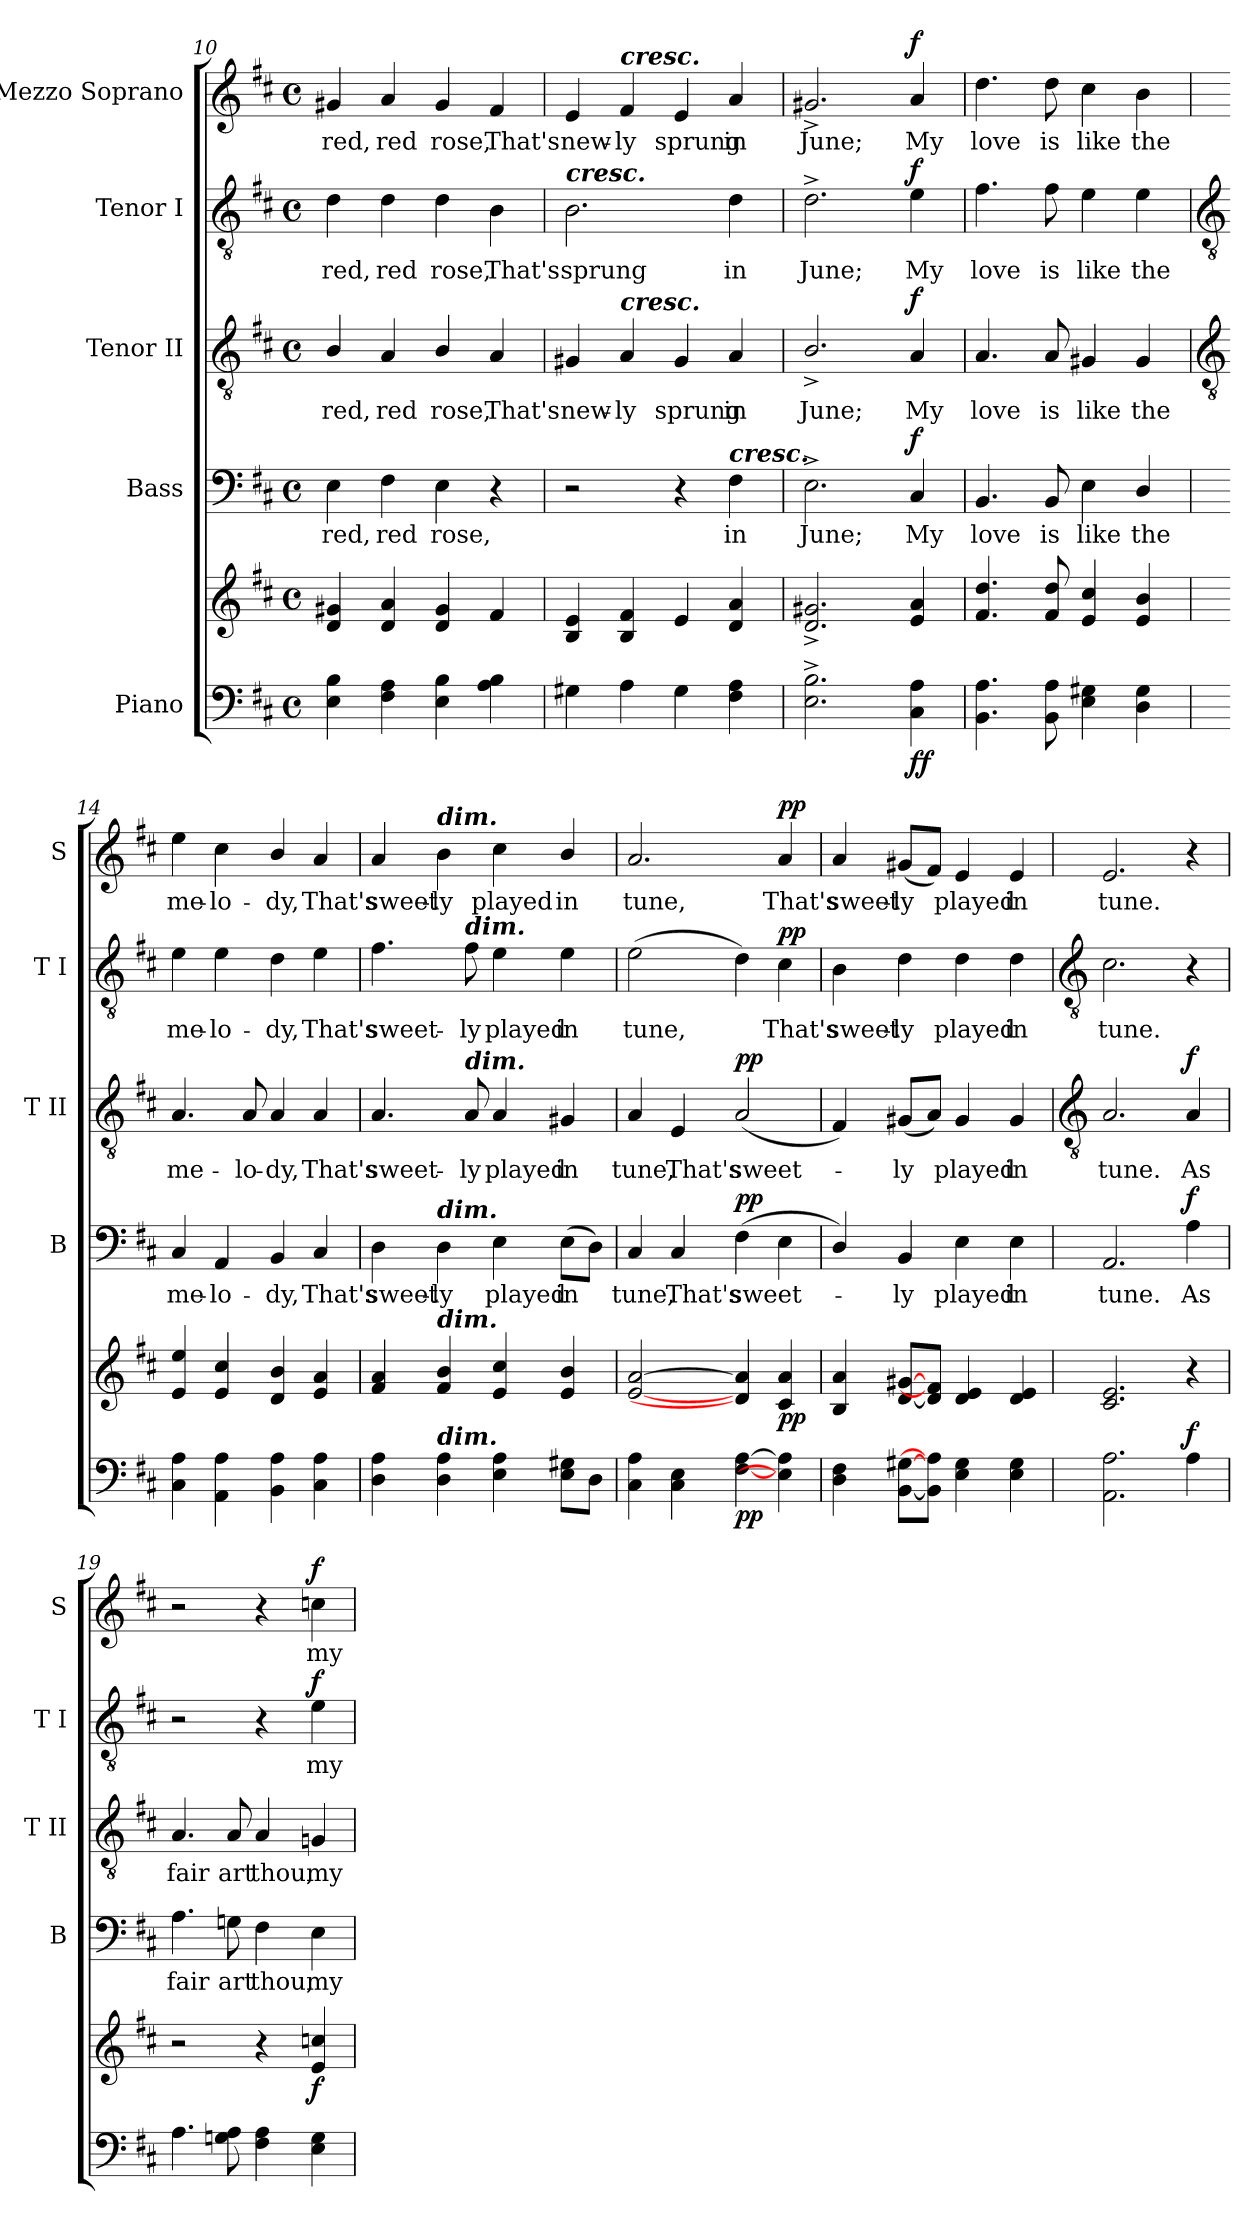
**kern	**kern	**dynam	**kern	**text	**dynam	**kern	**text	**dynam	**kern	**text	**dynam	**kern	**text	**dynam
*part5	*part5	*part5	*part4	*part4	*part4	*part3	*part3	*part3	*part2	*part2	*part2	*part1	*part1	*part1
*staff6	*staff5	*staff5/6	*staff4	*staff4	*staff4	*staff3	*staff3	*staff3	*staff2	*staff2	*staff2	*staff1	*staff1	*staff1
*I"Piano	*	*	*I"Bass	*	*	*I"Tenor II	*	*	*I"Tenor I	*	*	*I"Mezzo Soprano	*	*
*	*	*	*I'B	*	*	*I'T II	*	*	*I'T I	*	*	*I'S	*	*
*clefF4	*clefG2	*	*clefF4	*	*	*clefGv2	*	*	*clefGv2	*	*	*clefG2	*	*
*k[f#c#]	*k[f#c#]	*	*k[f#c#]	*	*	*k[f#c#]	*	*	*k[f#c#]	*	*	*k[f#c#]	*	*
*D:	*D:	*	*D:	*	*	*D:	*	*	*D:	*	*	*D:	*	*
*M4/4	*M4/4	*	*M4/4	*	*	*M4/4	*	*	*M4/4	*	*	*M4/4	*	*
*met(c)	*met(c)	*	*met(c)	*	*	*met(c)	*	*	*met(c)	*	*	*met(c)	*	*
=10	=10	=10	=10	=10	=10	=10	=10	=10	=10	=10	=10	=10	=10	=10
!	!	!	!	!LO:LY:b	!	!	!LO:LY:b	!	!	!LO:LY:b	!	!	!LO:LY:b	!
4E 4B	4d 4g#X	.	4E	red,	.	4B/	red,	.	4d	red,	.	4g#X	red,	.
!	!	!	!	!LO:LY:b	!	!	!LO:LY:b	!	!	!LO:LY:b	!	!	!LO:LY:b	!
4F# 4A	4d/ 4a/	.	4F#	red	.	4A	red	.	4d	red	.	4a/	red	.
!	!	!	!	!LO:LY:b	!	!	!LO:LY:b	!	!	!LO:LY:b	!	!	!LO:LY:b	!
4E 4B	4d 4g#	.	4E	rose,	.	4B/	rose,	.	4d	rose,	.	4g#	rose,	.
!	!	!	!	!	!	!	!LO:LY:b	!	!	!LO:LY:b	!	!	!LO:LY:b	!
4A 4B	4f#	.	4r	.	.	4A/	That's	.	4B	That's	.	4f#	That's	.
=11	=11	=11	=11	=11	=11	=11	=11	=11	=11	=11	=11	=11	=11	=11
!	!	!	!	!	!	!	!	!	!LO:TX:a:Bi:t=cresc.	!	!	!	!	!
!	!	!	!	!	!	!	!LO:LY:b	!	!	!LO:LY:b	!	!	!LO:LY:b	!
4G#X	4B 4e	.	2r	.	.	4G#X	new-	.	2.B	sprung	.	4e	new-	.
!	!	!	!	!	!	!	!	!	!	!	!	!LO:TX:a:Bi:t=cresc.	!	!
!	!	!	!	!	!	!LO:TX:a:Bi:t=cresc.	!	!	!	!	!	!	!	!
!	!	!	!	!	!	!	!LO:LY:b	!	!	!	!	!	!LO:LY:b	!
4A	4B 4f#	.	.	.	.	4A/	-ly	.	.	.	.	4f#	-ly	.
!	!	!	!	!	!	!	!LO:LY:b	!	!	!	!	!	!LO:LY:b	!
4G#	4e	.	4r	.	.	4G#	sprung	.	.	.	.	4e	sprung	.
!	!	!	!LO:TX:a:Bi:t=cresc.	!	!	!	!	!	!	!	!	!	!	!
!	!	!	!	!LO:LY:b	!	!	!LO:LY:b	!	!	!LO:LY:b	!	!	!LO:LY:b	!
4F# 4A	4d/ 4a/	.	4F#	in	.	4A	in	.	4d	in	.	4a/	in	.
=12	=12	=12	=12	=12	=12	=12	=12	=12	=12	=12	=12	=12	=12	=12
!	!	!	!	!LO:LY:b	!	!	!LO:LY:b	!	!	!LO:LY:b	!	!	!LO:LY:b	!
2.E^ 2.B^	2.d^ 2.g#X^	.	2.E^	June;	.	2.B^/	June;	.	2.d^	June;	.	2.g#X^	June;	.
!	!	!LO:DY:b=2	!	!LO:LY:b	!	!	!LO:LY:b	!	!	!LO:LY:b	!	!	!LO:LY:b	!
!	!	!LO:DY:n=1:b	!	!	!LO:DY:b	!	!	!LO:DY:b	!	!	!LO:DY:b	!	!	!LO:DY:b
4C#\ 4A\	4e 4a	f f	4C#/	My	f	4A/	My	f	4e	My	f	4a	My	f
=13	=13	=13	=13	=13	=13	=13	=13	=13	=13	=13	=13	=13	=13	=13
!	!	!	!	!LO:LY:b	!	!	!LO:LY:b	!	!	!LO:LY:b	!	!	!LO:LY:b	!
4.BB 4.A	4.f# 4.dd	.	4.BB	love	.	4.A/	love	.	4.f#	love	.	4.dd	love	.
!	!	!	!	!LO:LY:b	!	!	!LO:LY:b	!	!	!LO:LY:b	!	!	!LO:LY:b	!
8BB 8A	8f# 8dd	.	8BB	is	.	8A/	is	.	8f#	is	.	8dd	is	.
!	!	!	!	!LO:LY:b	!	!	!LO:LY:b	!	!	!LO:LY:b	!	!	!LO:LY:b	!
4E 4G#X	4e 4cc#	.	4E	like	.	4G#X	like	.	4e	like	.	4cc#	like	.
!	!	!	!	!LO:LY:b	!	!	!LO:LY:b	!	!	!LO:LY:b	!	!	!LO:LY:b	!
4D 4G#	4e 4b	.	4D/	the	.	4G#	the	.	4e	the	.	4b	the	.
!!LO:LB:g=z
=14	=14	=14	=14	=14	=14	=14	=14	=14	=14	=14	=14	=14	=14	=14
*	*	*	*	*	*	*clefGv2	*	*	*clefGv2	*	*	*	*	*
!	!	!	!	!LO:LY:b	!	!	!LO:LY:b	!	!	!LO:LY:b	!	!	!LO:LY:b	!
4C#\ 4A\	4e 4ee	.	4C#/	me-	.	4.A/	me-	.	4e	me-	.	4ee	me-	.
!	!	!	!	!LO:LY:b	!	!	!	!	!	!LO:LY:b	!	!	!LO:LY:b	!
4AA 4A	4e 4cc#	.	4AA	-lo-	.	.	.	.	4e	-lo-	.	4cc#	-lo-	.
!	!	!	!	!	!	!	!LO:LY:b	!	!	!	!	!	!	!
.	.	.	.	.	.	8A/	-lo-	.	.	.	.	.	.	.
!	!	!	!	!LO:LY:b	!	!	!LO:LY:b	!	!	!LO:LY:b	!	!	!LO:LY:b	!
4BB 4A	4d 4b	.	4BB	-dy,	.	4A/	-dy,	.	4d	-dy,	.	4b/	-dy,	.
!	!	!	!	!LO:LY:b	!	!	!LO:LY:b	!	!	!LO:LY:b	!	!	!LO:LY:b	!
4C# 4A	4e 4a	.	4C#	That's	.	4A/	That's	.	4e	That's	.	4a	That's	.
=15	=15	=15	=15	=15	=15	=15	=15	=15	=15	=15	=15	=15	=15	=15
!	!	!	!	!LO:LY:b	!	!	!LO:LY:b	!	!	!LO:LY:b	!	!	!LO:LY:b	!
4D 4A	4f# 4a	.	4D	sweet-	.	4.A/	sweet-	.	4.f#	sweet-	.	4a	sweet-	.
!	!	!	!	!	!	!	!	!	!	!	!	!LO:TX:a:Bi:t=dim.	!	!
!	!	!	!LO:TX:a:Bi:t=dim.	!	!	!	!	!	!	!	!	!	!	!
!	!LO:TX:a:Bi:t=dim.	!	!	!	!	!	!	!	!	!	!	!	!	!
!LO:TX:a:Bi:t=dim.	!	!	!	!	!	!	!	!	!	!	!	!	!	!
!	!	!	!	!LO:LY:b	!	!	!	!	!	!	!	!	!LO:LY:b	!
4D 4A	4f# 4b	.	4D	-ly	.	.	.	.	.	.	.	4b	-ly	.
!	!	!	!	!	!	!	!	!	!LO:TX:a:Bi:t=dim.	!	!	!	!	!
!	!	!	!	!	!	!LO:TX:a:Bi:t=dim.	!	!	!	!	!	!	!	!
!	!	!	!	!	!	!	!LO:LY:b	!	!	!LO:LY:b	!	!	!	!
.	.	.	.	.	.	8A/	-ly	.	8f#	-ly	.	.	.	.
!	!	!	!	!LO:LY:b	!	!	!LO:LY:b	!	!	!LO:LY:b	!	!	!LO:LY:b	!
4E 4A	4e 4cc#	.	4E	played	.	4A/	played	.	4e	played	.	4cc#	played	.
!	!	!	!	!LO:LY:b	!	!	!LO:LY:b	!	!	!LO:LY:b	!	!	!LO:LY:b	!
8E 8G#XL	4e 4b	.	(>8EL	in	.	4G#X	in	.	4e	in	.	4b/	in	.
8DJ	.	.	8DJ)	.	.	.	.	.	.	.	.	.	.	.
=16	=16	=16	=16	=16	=16	=16	=16	=16	=16	=16	=16	=16	=16	=16
!	!	!	!	!LO:LY:b	!	!	!LO:LY:b	!	!	!LO:LY:b	!	!	!LO:LY:b	!
4C# 4A	[2e/ [2a/	.	4C#	tune,	.	4A/	tune,	.	(>2e	tune,	.	2.a/	tune,	.
!	!	!	!	!LO:LY:b	!	!	!LO:LY:b	!	!	!	!	!	!	!
4C# 4E	.	.	4C#	That's	.	4E	That's	.	.	.	.	.	.	.
!	!	!LO:DY:b=2	!	!LO:LY:b	!LO:DY:b	!	!LO:LY:b	!LO:DY:b	!	!	!	!	!	!
[4F# [4A	4d] 4a]	pp	(>4F#	sweet-	pp	(<2A/	sweet-	pp	4d)	.	.	.	.	.
!	!	!LO:DY:b	!	!	!	!	!	!	!	!LO:LY:b	!LO:DY:b	!	!LO:LY:b	!LO:DY:b
4E] 4A]	4c#/ 4a/	pp	4E	.	.	.	.	.	4c#	That's	pp	4a/	That's	pp
=17	=17	=17	=17	=17	=17	=17	=17	=17	=17	=17	=17	=17	=17	=17
!	!	!	!	!	!	!	!	!	!	!LO:LY:b	!	!	!LO:LY:b	!
4D 4F#	4B/ 4a/	.	4D/)	.	.	4F#)	.	.	4B	sweet-	.	4a/	sweet-	.
!	!	!	!	!LO:LY:b	!	!	!LO:LY:b	!	!	!LO:LY:b	!	!	!LO:LY:b	!
[8BB [8G#XL	[8d [8g#XL	.	4BB	ly	.	(<8G#XL	ly	.	4d	-ly	.	(<8g#XL	-ly	.
8BB] 8A]J	8d] 8f#]J	.	.	.	.	8AJ)	.	.	.	.	.	8f#J)	.	.
!	!	!	!	!LO:LY:b	!	!	!LO:LY:b	!	!	!LO:LY:b	!	!	!LO:LY:b	!
4E 4G#	4d 4e	.	4E	played	.	4G#	played	.	4d	played	.	4e	played	.
!	!	!	!	!LO:LY:b	!	!	!LO:LY:b	!	!	!LO:LY:b	!	!	!LO:LY:b	!
4E 4G#	4d 4e	.	4E	in	.	4G#	in	.	4d	in	.	4e	in	.
!!LO:LB:g=z
=18	=18	=18	=18	=18	=18	=18	=18	=18	=18	=18	=18	=18	=18	=18
*	*	*	*	*	*	*clefGv2	*	*	*clefGv2	*	*	*	*	*
!	!	!	!	!LO:LY:b	!	!	!LO:LY:b	!	!	!LO:LY:b	!	!	!LO:LY:b	!
2.AA 2.A	2.c# 2.e	.	2.AA	tune.	.	2.A/	tune.	.	2.c#	tune.	.	2.e	tune.	.
!	!	!LO:DY:a=2	!	!LO:LY:b	!LO:DY:b	!	!LO:LY:b	!LO:DY:b	!	!	!	!	!	!
4A	4r	f	4A	As	f	4A/	As	f	4r	.	.	4r	.	.
=19	=19	=19	=19	=19	=19	=19	=19	=19	=19	=19	=19	=19	=19	=19
!	!	!	!	!LO:LY:b	!	!	!LO:LY:b	!	!	!	!	!	!	!
4.A	2r	.	4.A	fair	.	4.A/	fair	.	2r	.	.	2r	.	.
!	!	!	!	!LO:LY:b	!	!	!LO:LY:b	!	!	!	!	!	!	!
8Gn 8A	.	.	8Gn	art	.	8A/	art	.	.	.	.	.	.	.
!	!	!	!	!LO:LY:b	!	!	!LO:LY:b	!	!	!	!	!	!	!
4F# 4A	4r	.	4F#	thou,	.	4A/	thou,	.	4r	.	.	4r	.	.
!	!	!LO:DY:b	!	!LO:LY:b	!	!	!LO:LY:b	!	!	!LO:LY:b	!LO:DY:b	!	!LO:LY:b	!LO:DY:b
4E 4G	4e 4ccn	f	4E	my	.	4Gn	my	.	4e	my	f	4ccn	my	f
=	=	=	=	=	=	=	=	=	=	=	=	=	=	=
*-	*-	*-	*-	*-	*-	*-	*-	*-	*-	*-	*-	*-	*-	*-
